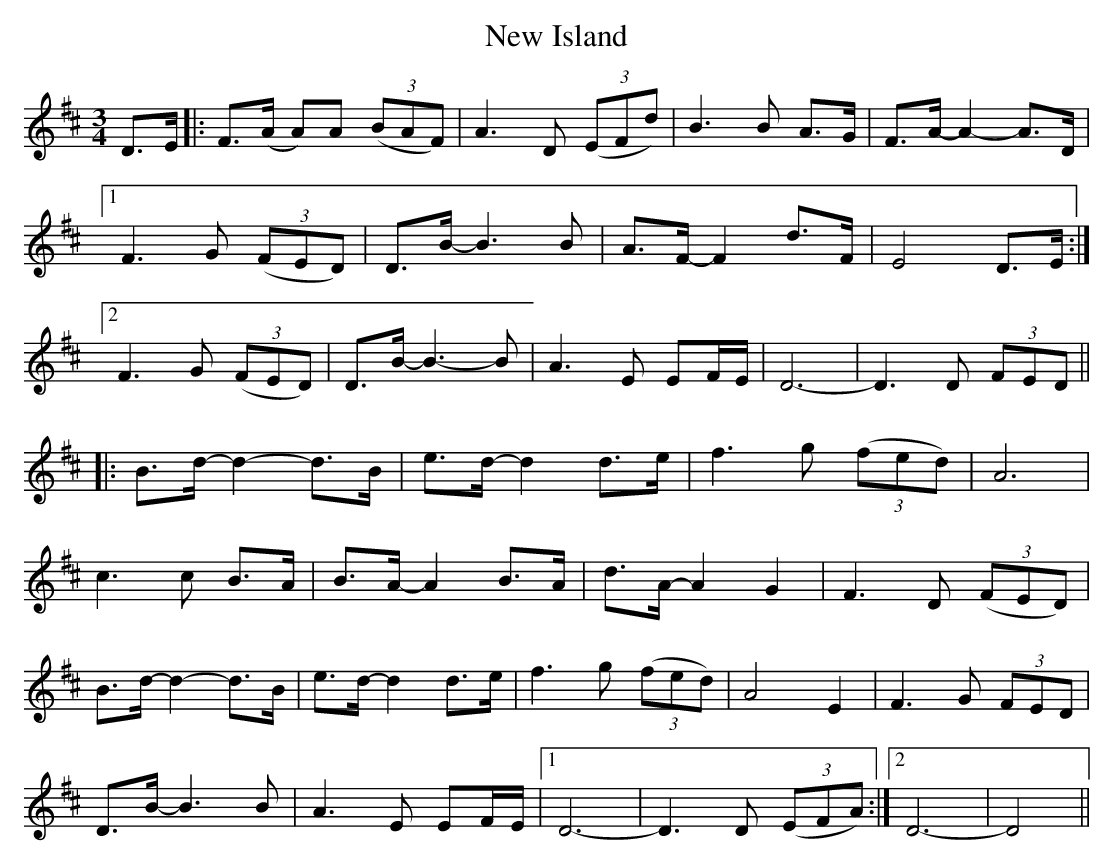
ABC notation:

X:1
T: New Island
M: 3/4
L: 1/8
K: Dmaj
D>E|:F>(A A)A (3(BAF)|A3 D (3(EFd)|B3 B A>G|F>A-A2-A>D|
[1F3 G (3(FED)|D>B-B3 B|A>F- F2 d>F|E4 D>E:|
[2F3 G (3(FED)|D>B-B3-B|A3 E EF/E/|D6-|D3 D (3 FED||
|:B>d-d2-d>B|e>d-d2 d>e|f3 g (3 (fed)|A6|
c3 c B>A|B>A-A2 B>A|d>A-A2 G2|F3 D (3 (FED)|
B>d-d2-d>B|e>d-d2 d>e|f3 g (3 (fed)|A4 E2|F3 G (3 FED|
D>B-B3 B|A3 E EF/E/|1 D6-|D3 D (3(EFA):|2 D6-|D4||
